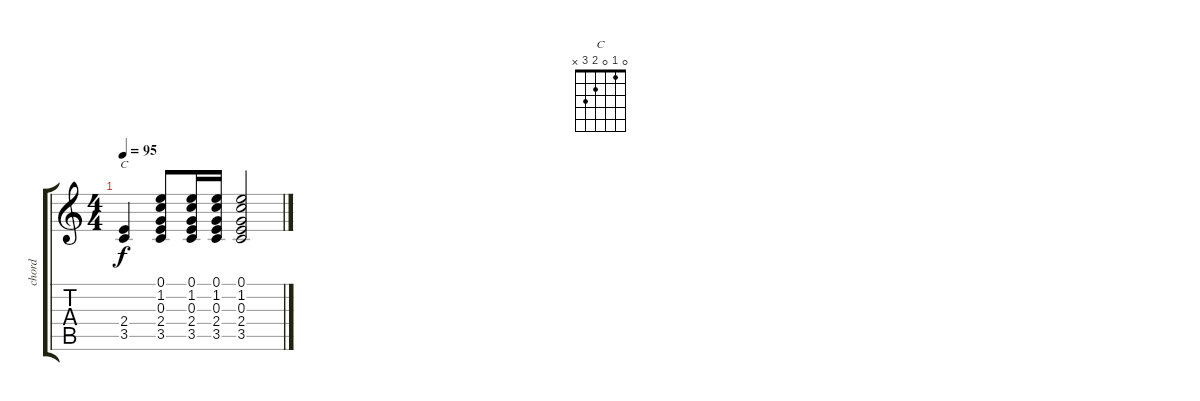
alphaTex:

\track ("chord" "chord") {instrument acousticguitarnylon}
\staff {score tabs}
\tuning (E4 B3 G3 D3 A2 E2) {hide}
\chord ("C" 0 1 0 2 3 x)
\ts (4 4)
\tempo 95
\clef g2
\ks c
(2.4 3.5).4{ch "C" dy f} (0.1 1.2 0.3 2.4 3.5).8 (0.1 1.2 0.3 2.4 3.5).16 (0.1 1.2 0.3 2.4 3.5).16 (0.1 1.2 0.3 2.4 3.5).2
